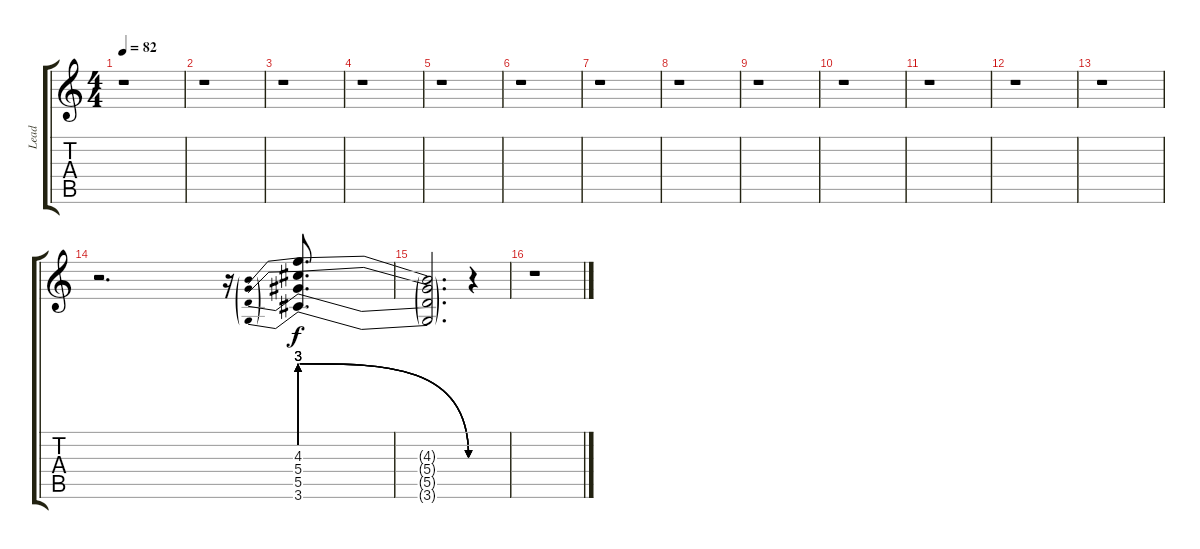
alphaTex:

\track ("Lead" "Lead") {instrument distortionguitar}
\staff {score tabs}
\tuning (E4 B3 G3 D3 A2 E2) {hide}
\ts (4 4)
\tempo 82
\clef g2
\ks c
r.1{dy f} |
r.1 |
r.1 |
r.1 |
r.1 |
r.1 |
r.1 |
r.1 |
r.1 |
r.1 |
r.1 |
r.1 |
r.1 |
r.2{d} r.16 (4.3{be (prebendrelease 0 12 60 0)} 5.4{be (prebendrelease 0 12 60 0)} 5.5{be (prebendrelease 0 12 60 0)} 3.6{be (prebendrelease 0 12 60 0)}).8{d volume 8 instrument overdrivenguitar} |
(4.3{t} 5.4{t} 5.5{t} 3.6{t}).2{d} r.4 |
r.1
